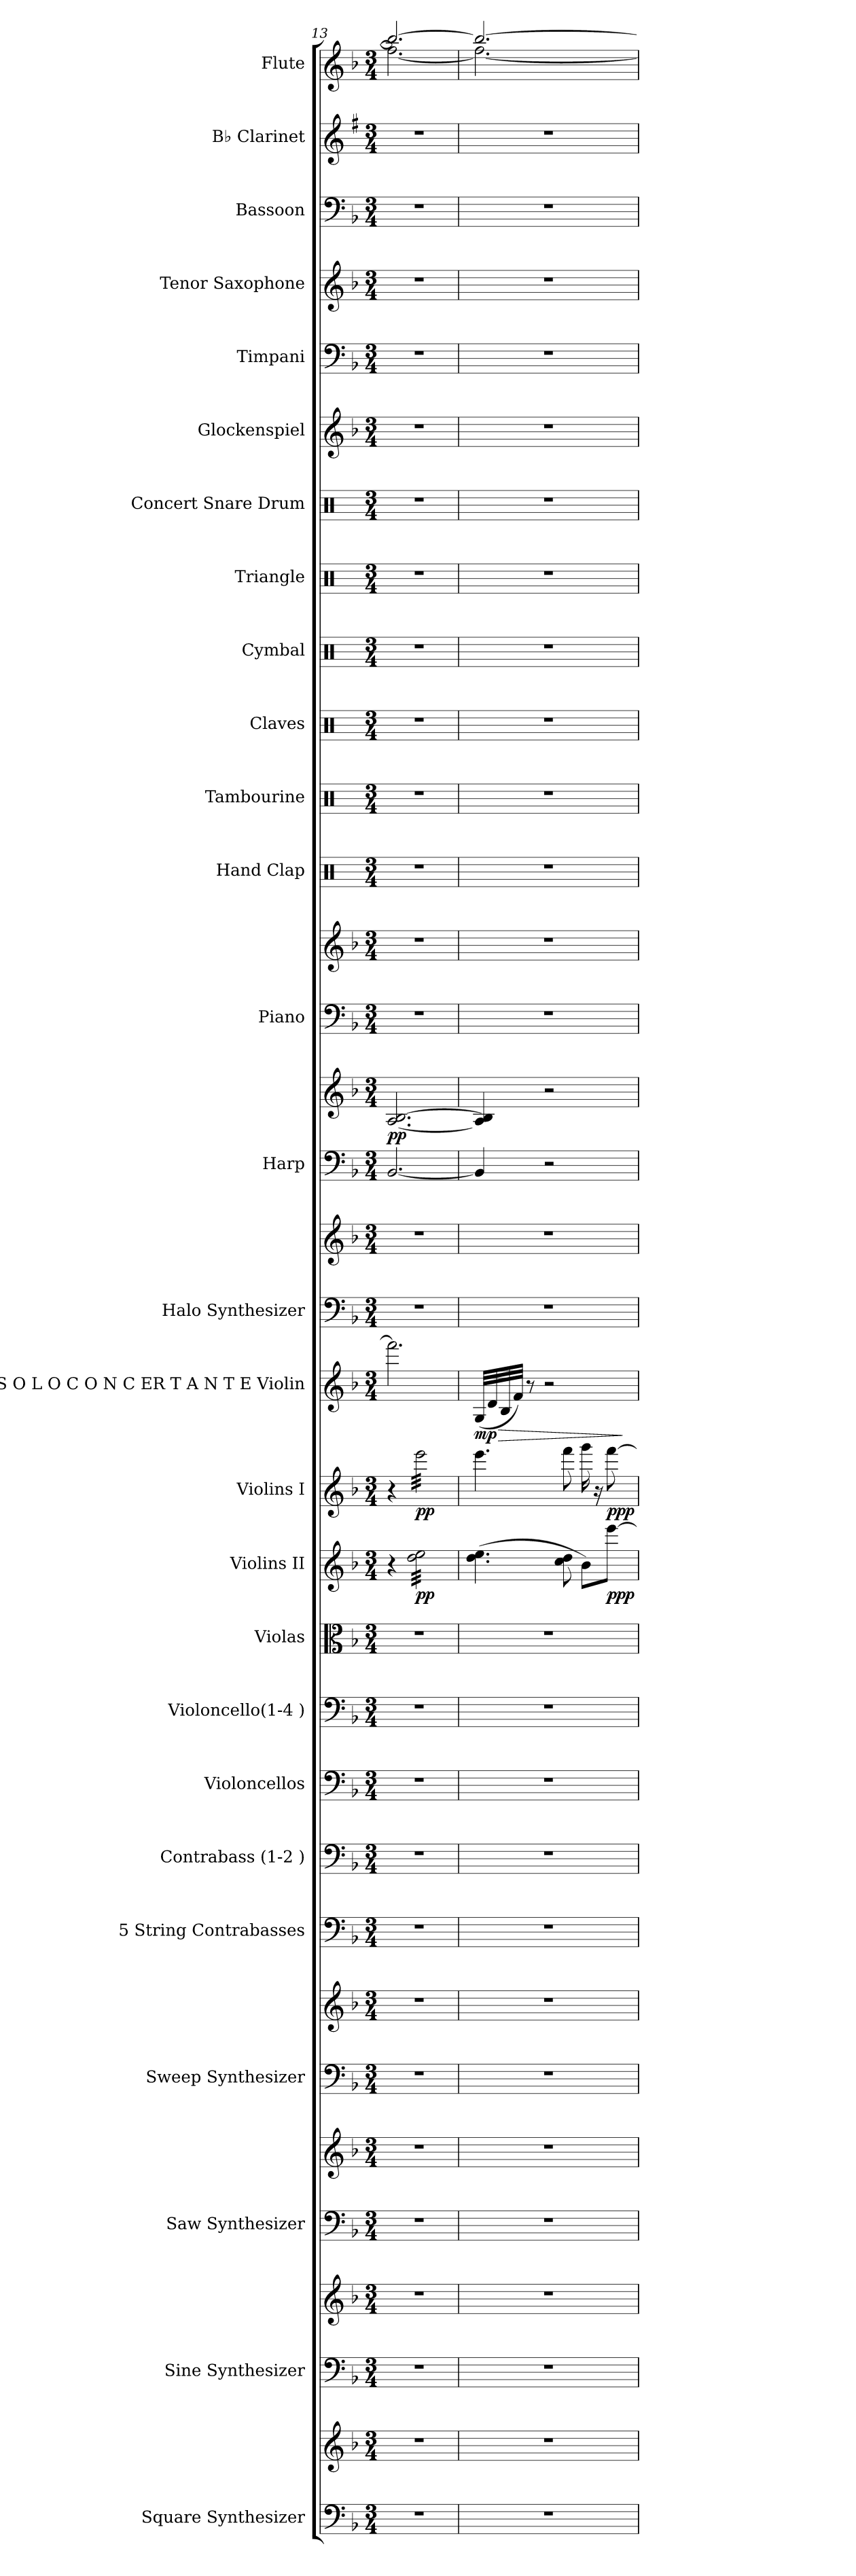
**kern	**kern	**kern	**kern	**kern	**kern	**kern	**kern	**kern	**kern	**kern	**kern	**kern	**kern	**dynam	**kern	**dynam	**kern	**dynam	**kern	**kern	**kern	**kern	**dynam	**kern	**kern	**kern	**kern	**kern	**kern	**kern	**kern	**kern	**kern	**kern	**kern	**kern	**kern
*part27	*part27	*part26	*part26	*part25	*part25	*part24	*part24	*part23	*part22	*part21	*part20	*part19	*part18	*part18	*part17	*part17	*part16	*part16	*part15	*part15	*part14	*part14	*part14	*part13	*part13	*part12	*part11	*part10	*part9	*part8	*part7	*part6	*part5	*part4	*part3	*part2	*part1
*staff34	*staff33	*staff32	*staff31	*staff30	*staff29	*staff28	*staff27	*staff26	*staff25	*staff24	*staff23	*staff22	*staff21	*staff21	*staff20	*staff20	*staff19	*staff19	*staff18	*staff17	*staff16	*staff15	*staff15/16	*staff14	*staff13	*staff12	*staff11	*staff10	*staff9	*staff8	*staff7	*staff6	*staff5	*staff4	*staff3	*staff2	*staff1
*I"Square Synthesizer	*	*I"Sine Synthesizer	*	*I"Saw Synthesizer	*	*I"Sweep Synthesizer	*	*I"5 String  Contrabasses	*I"Contrabass  (1-2 )	*I"Violoncellos	*I"Violoncello(1-4 )	*I"Violas	*I"Violins  II	*	*I"Violins  I	*	*I"S  O  L  O   C O N C ER T A N T E  Violin	*	*I"Halo Synthesizer	*	*I"Harp	*	*	*I"Piano	*	*I"Hand Clap	*I"Tambourine	*I"Claves	*I"Cymbal	*I"Triangle	*I"Concert Snare Drum	*I"Glockenspiel	*I"Timpani	*I"Tenor Saxophone	*I"Bassoon	*I"B♭ Clarinet	*I"Flute
*I'Synth.	*	*I'Synth.	*	*I'Synth.	*	*I'Synth.	*	*I'5  Str   Cbs.	*I'Cb.  (1-2 )	*I'Vcs.	*I'Vc.  (1-4 )	*I'Vlas.	*I'Vlns.  II	*	*I'Vlns.I	*	*I'S   O  L   O    Vln.	*	*I'Synth.	*	*I'Hrp.	*	*	*I'Pno.	*	*I'Hd. Clp.	*I'Tamb.	*I'Clv.	*I'Cym.	*I'Trgl.	*I'Con. Sn.	*I'Glock.	*I'Timp.	*I'T. Sax.	*I'Bsn.	*I'B♭ Cl.	*I'Fl.
*clefF4	*clefG2	*clefF4	*clefG2	*clefF4	*clefG2	*clefF4	*clefG2	*clefF4	*clefF4	*clefF4	*clefF4	*clefC3	*clefG2	*	*clefG2	*	*clefG2	*	*clefF4	*clefG2	*clefF4	*clefG2	*	*clefF4	*clefG2	*clefX	*clefX	*clefX	*clefX	*clefX	*clefX	*clefG2	*clefF4	*clefG2	*clefF4	*clefG2	*clefG2
*	*	*	*	*	*	*	*	*ITrd7c12	*ITrd7c12	*	*	*	*	*	*	*	*	*	*	*	*	*	*	*	*	*	*	*	*	*	*	*ITrd-14c-24	*	*ITrd8c14	*	*ITrd1c2	*
*k[b-]	*k[b-]	*k[b-]	*k[b-]	*k[b-]	*k[b-]	*k[b-]	*k[b-]	*k[b-]	*k[b-]	*k[b-]	*k[b-]	*k[b-]	*k[b-]	*	*k[b-]	*	*k[b-]	*	*k[b-]	*k[b-]	*k[b-]	*k[b-]	*	*k[b-]	*k[b-]	*k[]	*k[]	*k[]	*k[]	*k[]	*k[]	*k[b-]	*k[b-]	*k[b-]	*k[b-]	*k[b-]	*k[b-]
*M3/4	*M3/4	*M3/4	*M3/4	*M3/4	*M3/4	*M3/4	*M3/4	*M3/4	*M3/4	*M3/4	*M3/4	*M3/4	*M3/4	*	*M3/4	*	*M3/4	*	*M3/4	*M3/4	*M3/4	*M3/4	*	*M3/4	*M3/4	*M3/4	*M3/4	*M3/4	*M3/4	*M3/4	*M3/4	*M3/4	*M3/4	*M3/4	*M3/4	*M3/4	*M3/4
=13	=13	=13	=13	=13	=13	=13	=13	=13	=13	=13	=13	=13	=13	=13	=13	=13	=13	=13	=13	=13	=13	=13	=13	=13	=13	=13	=13	=13	=13	=13	=13	=13	=13	=13	=13	=13	=13
*	*	*	*	*	*	*	*	*	*	*	*	*	*	*	*	*	*	*	*	*	*	*	*	*	*	*	*	*	*	*	*	*	*	*	*	*	*^
!	!	!	!	!	!	!	!	!	!	!	!	!	!	!	!	!	!	!	!	!	!	!	!LO:DY:b	!	!	!	!	!	!	!	!	!	!	!	!	!	!	!
2.r	2.r	2.r	2.r	2.r	2.r	2.r	2.r	2.r	2.r	2.r	2.r	2.r	4r	.	4r	.	2.fff\]	.	2.r	2.r	[2.BB-/	[2.A/ [2.B-/	pp	2.r	2.r	2.r	2.r	2.r	2.r	2.r	2.r	2.r	2.r	2.r	2.r	2.r	2.bb-/_	2.ff\_
!	!	!	!	!	!	!	!	!	!	!	!	!	!	!LO:DY:b	!	!LO:DY:b	!	!	!	!	!	!	!	!	!	!	!	!	!	!	!	!	!	!	!	!	!	!
*	*	*	*	*	*	*	*	*	*	*	*	*	*tremolo	*	*	*	*	*	*	*	*	*	*	*	*	*	*	*	*	*	*	*	*	*	*	*	*	*
*	*	*	*	*	*	*	*	*	*	*	*	*	*	*	*tremolo	*	*	*	*	*	*	*	*	*	*	*	*	*	*	*	*	*	*	*	*	*	*	*
.	.	.	.	.	.	.	.	.	.	.	.	.	32dd\ 32ee\LLL	pp	32eee\LLL	pp	.	.	.	.	.	.	.	.	.	.	.	.	.	.	.	.	.	.	.	.	.	.
.	.	.	.	.	.	.	.	.	.	.	.	.	32dd\ 32ee\	.	32eee\	.	.	.	.	.	.	.	.	.	.	.	.	.	.	.	.	.	.	.	.	.	.	.
.	.	.	.	.	.	.	.	.	.	.	.	.	32dd\ 32ee\	.	32eee\	.	.	.	.	.	.	.	.	.	.	.	.	.	.	.	.	.	.	.	.	.	.	.
.	.	.	.	.	.	.	.	.	.	.	.	.	32dd\ 32ee\	.	32eee\	.	.	.	.	.	.	.	.	.	.	.	.	.	.	.	.	.	.	.	.	.	.	.
.	.	.	.	.	.	.	.	.	.	.	.	.	32dd\ 32ee\	.	32eee\	.	.	.	.	.	.	.	.	.	.	.	.	.	.	.	.	.	.	.	.	.	.	.
.	.	.	.	.	.	.	.	.	.	.	.	.	32dd\ 32ee\	.	32eee\	.	.	.	.	.	.	.	.	.	.	.	.	.	.	.	.	.	.	.	.	.	.	.
.	.	.	.	.	.	.	.	.	.	.	.	.	32dd\ 32ee\	.	32eee\	.	.	.	.	.	.	.	.	.	.	.	.	.	.	.	.	.	.	.	.	.	.	.
.	.	.	.	.	.	.	.	.	.	.	.	.	32dd\ 32ee\	.	32eee\	.	.	.	.	.	.	.	.	.	.	.	.	.	.	.	.	.	.	.	.	.	.	.
.	.	.	.	.	.	.	.	.	.	.	.	.	32dd\ 32ee\	.	32eee\	.	.	.	.	.	.	.	.	.	.	.	.	.	.	.	.	.	.	.	.	.	.	.
.	.	.	.	.	.	.	.	.	.	.	.	.	32dd\ 32ee\	.	32eee\	.	.	.	.	.	.	.	.	.	.	.	.	.	.	.	.	.	.	.	.	.	.	.
.	.	.	.	.	.	.	.	.	.	.	.	.	32dd\ 32ee\	.	32eee\	.	.	.	.	.	.	.	.	.	.	.	.	.	.	.	.	.	.	.	.	.	.	.
.	.	.	.	.	.	.	.	.	.	.	.	.	32dd\ 32ee\	.	32eee\	.	.	.	.	.	.	.	.	.	.	.	.	.	.	.	.	.	.	.	.	.	.	.
.	.	.	.	.	.	.	.	.	.	.	.	.	32dd\ 32ee\	.	32eee\	.	.	.	.	.	.	.	.	.	.	.	.	.	.	.	.	.	.	.	.	.	.	.
.	.	.	.	.	.	.	.	.	.	.	.	.	32dd\ 32ee\	.	32eee\	.	.	.	.	.	.	.	.	.	.	.	.	.	.	.	.	.	.	.	.	.	.	.
.	.	.	.	.	.	.	.	.	.	.	.	.	32dd\ 32ee\	.	32eee\	.	.	.	.	.	.	.	.	.	.	.	.	.	.	.	.	.	.	.	.	.	.	.
.	.	.	.	.	.	.	.	.	.	.	.	.	32dd\ 32ee\JJJ	.	32eee\JJJ	.	.	.	.	.	.	.	.	.	.	.	.	.	.	.	.	.	.	.	.	.	.	.
*	*	*	*	*	*	*	*	*	*	*	*	*	*	*	*Xtremolo	*	*	*	*	*	*	*	*	*	*	*	*	*	*	*	*	*	*	*	*	*	*	*
*	*	*	*	*	*	*	*	*	*	*	*	*	*Xtremolo	*	*	*	*	*	*	*	*	*	*	*	*	*	*	*	*	*	*	*	*	*	*	*	*	*
=14	=14	=14	=14	=14	=14	=14	=14	=14	=14	=14	=14	=14	=14	=14	=14	=14	=14	=14	=14	=14	=14	=14	=14	=14	=14	=14	=14	=14	=14	=14	=14	=14	=14	=14	=14	=14	=14	=14
!	!	!	!	!	!	!	!	!	!	!	!	!	!	!	!	!	!	!LO:HP:b	!	!	!	!	!	!	!	!	!	!	!	!	!	!	!	!	!	!	!	!
!	!	!	!	!	!	!	!	!	!	!	!	!	!	!	!	!	!	!LO:DY:n=1:b	!	!	!	!	!	!	!	!	!	!	!	!	!	!	!	!	!	!	!	!
2.r	2.r	2.r	2.r	2.r	2.r	2.r	2.r	2.r	2.r	2.r	2.r	2.r	(4.dd\ 4.ee\	.	4.eee\	.	(32G/LLL	> mp	2.r	2.r	4BB-/]	4A/] 4B-/]	.	2.r	2.r	2.r	2.r	2.r	2.r	2.r	2.r	2.r	2.r	2.r	2.r	2.r	2.bb-/_	2.ff\_
.	.	.	.	.	.	.	.	.	.	.	.	.	.	.	.	.	32d/	.	.	.	.	.	.	.	.	.	.	.	.	.	.	.	.	.	.	.	.	.
.	.	.	.	.	.	.	.	.	.	.	.	.	.	.	.	.	32B-/	.	.	.	.	.	.	.	.	.	.	.	.	.	.	.	.	.	.	.	.	.
.	.	.	.	.	.	.	.	.	.	.	.	.	.	.	.	.	32f/JJJ)	.	.	.	.	.	.	.	.	.	.	.	.	.	.	.	.	.	.	.	.	.
.	.	.	.	.	.	.	.	.	.	.	.	.	.	.	.	.	8r	.	.	.	.	.	.	.	.	.	.	.	.	.	.	.	.	.	.	.	.	.
.	.	.	.	.	.	.	.	.	.	.	.	.	.	.	.	.	2r	.	.	.	2r	2r	.	.	.	.	.	.	.	.	.	.	.	.	.	.	.	.
.	.	.	.	.	.	.	.	.	.	.	.	.	8cc\ 8dd\	.	8fff\	.	.	.	.	.	.	.	.	.	.	.	.	.	.	.	.	.	.	.	.	.	.	.
.	.	.	.	.	.	.	.	.	.	.	.	.	8b-\L)	.	16ggg\	.	.	.	.	.	.	.	.	.	.	.	.	.	.	.	.	.	.	.	.	.	.	.
.	.	.	.	.	.	.	.	.	.	.	.	.	.	.	16r	.	.	.	.	.	.	.	.	.	.	.	.	.	.	.	.	.	.	.	.	.	.	.
!	!	!	!	!	!	!	!	!	!	!	!	!	!	!LO:DY:b	!	!LO:DY:b	!	!	!	!	!	!	!	!	!	!	!	!	!	!	!	!	!	!	!	!	!	!
.	.	.	.	.	.	.	.	.	.	.	.	.	[8eee\J	ppp	[8fff\	ppp	.	.	.	.	.	.	.	.	.	.	.	.	.	.	.	.	.	.	.	.	.	.
*	*	*	*	*	*	*	*	*	*	*	*	*	*	*	*	*	*	*	*	*	*	*	*	*	*	*	*	*	*	*	*	*	*	*	*	*	*v	*v
.	.	.	.	.	.	.	.	.	.	.	.	.	.	.	.	.	.	]	.	.	.	.	.	.	.	.	.	.	.	.	.	.	.	.	.	.	.
=	=	=	=	=	=	=	=	=	=	=	=	=	=	=	=	=	=	=	=	=	=	=	=	=	=	=	=	=	=	=	=	=	=	=	=	=	=
*-	*-	*-	*-	*-	*-	*-	*-	*-	*-	*-	*-	*-	*-	*-	*-	*-	*-	*-	*-	*-	*-	*-	*-	*-	*-	*-	*-	*-	*-	*-	*-	*-	*-	*-	*-	*-	*-
